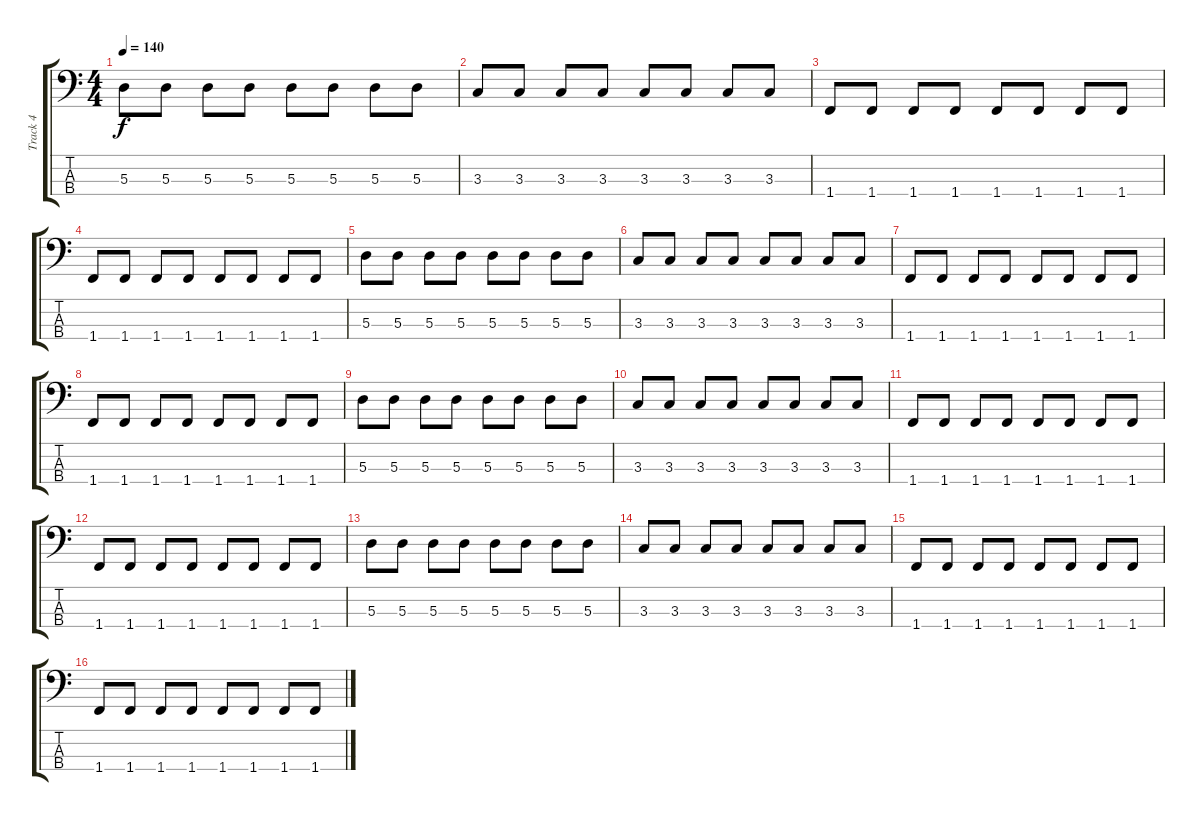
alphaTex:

\track ("Track 4" "Track 4") {instrument electricbassfinger}
\staff {score tabs}
\tuning (G2 D2 A1 E1) {hide}
\ts (4 4)
\tempo 140
\clef f4
\ks c
5.3.8{dy f} 5.3.8 5.3.8 5.3.8 5.3.8 5.3.8 5.3.8 5.3.8 |
3.3.8 3.3.8 3.3.8 3.3.8 3.3.8 3.3.8 3.3.8 3.3.8 |
1.4.8 1.4.8 1.4.8 1.4.8 1.4.8 1.4.8 1.4.8 1.4.8 |
1.4.8 1.4.8 1.4.8 1.4.8 1.4.8 1.4.8 1.4.8 1.4.8 |
5.3.8 5.3.8 5.3.8 5.3.8 5.3.8 5.3.8 5.3.8 5.3.8 |
3.3.8 3.3.8 3.3.8 3.3.8 3.3.8 3.3.8 3.3.8 3.3.8 |
1.4.8 1.4.8 1.4.8 1.4.8 1.4.8 1.4.8 1.4.8 1.4.8 |
1.4.8 1.4.8 1.4.8 1.4.8 1.4.8 1.4.8 1.4.8 1.4.8 |
5.3.8 5.3.8 5.3.8 5.3.8 5.3.8 5.3.8 5.3.8 5.3.8 |
3.3.8 3.3.8 3.3.8 3.3.8 3.3.8 3.3.8 3.3.8 3.3.8 |
1.4.8 1.4.8 1.4.8 1.4.8 1.4.8 1.4.8 1.4.8 1.4.8 |
1.4.8 1.4.8 1.4.8 1.4.8 1.4.8 1.4.8 1.4.8 1.4.8 |
5.3.8 5.3.8 5.3.8 5.3.8 5.3.8 5.3.8 5.3.8 5.3.8 |
3.3.8 3.3.8 3.3.8 3.3.8 3.3.8 3.3.8 3.3.8 3.3.8 |
1.4.8 1.4.8 1.4.8 1.4.8 1.4.8 1.4.8 1.4.8 1.4.8 |
1.4.8 1.4.8 1.4.8 1.4.8 1.4.8 1.4.8 1.4.8 1.4.8
